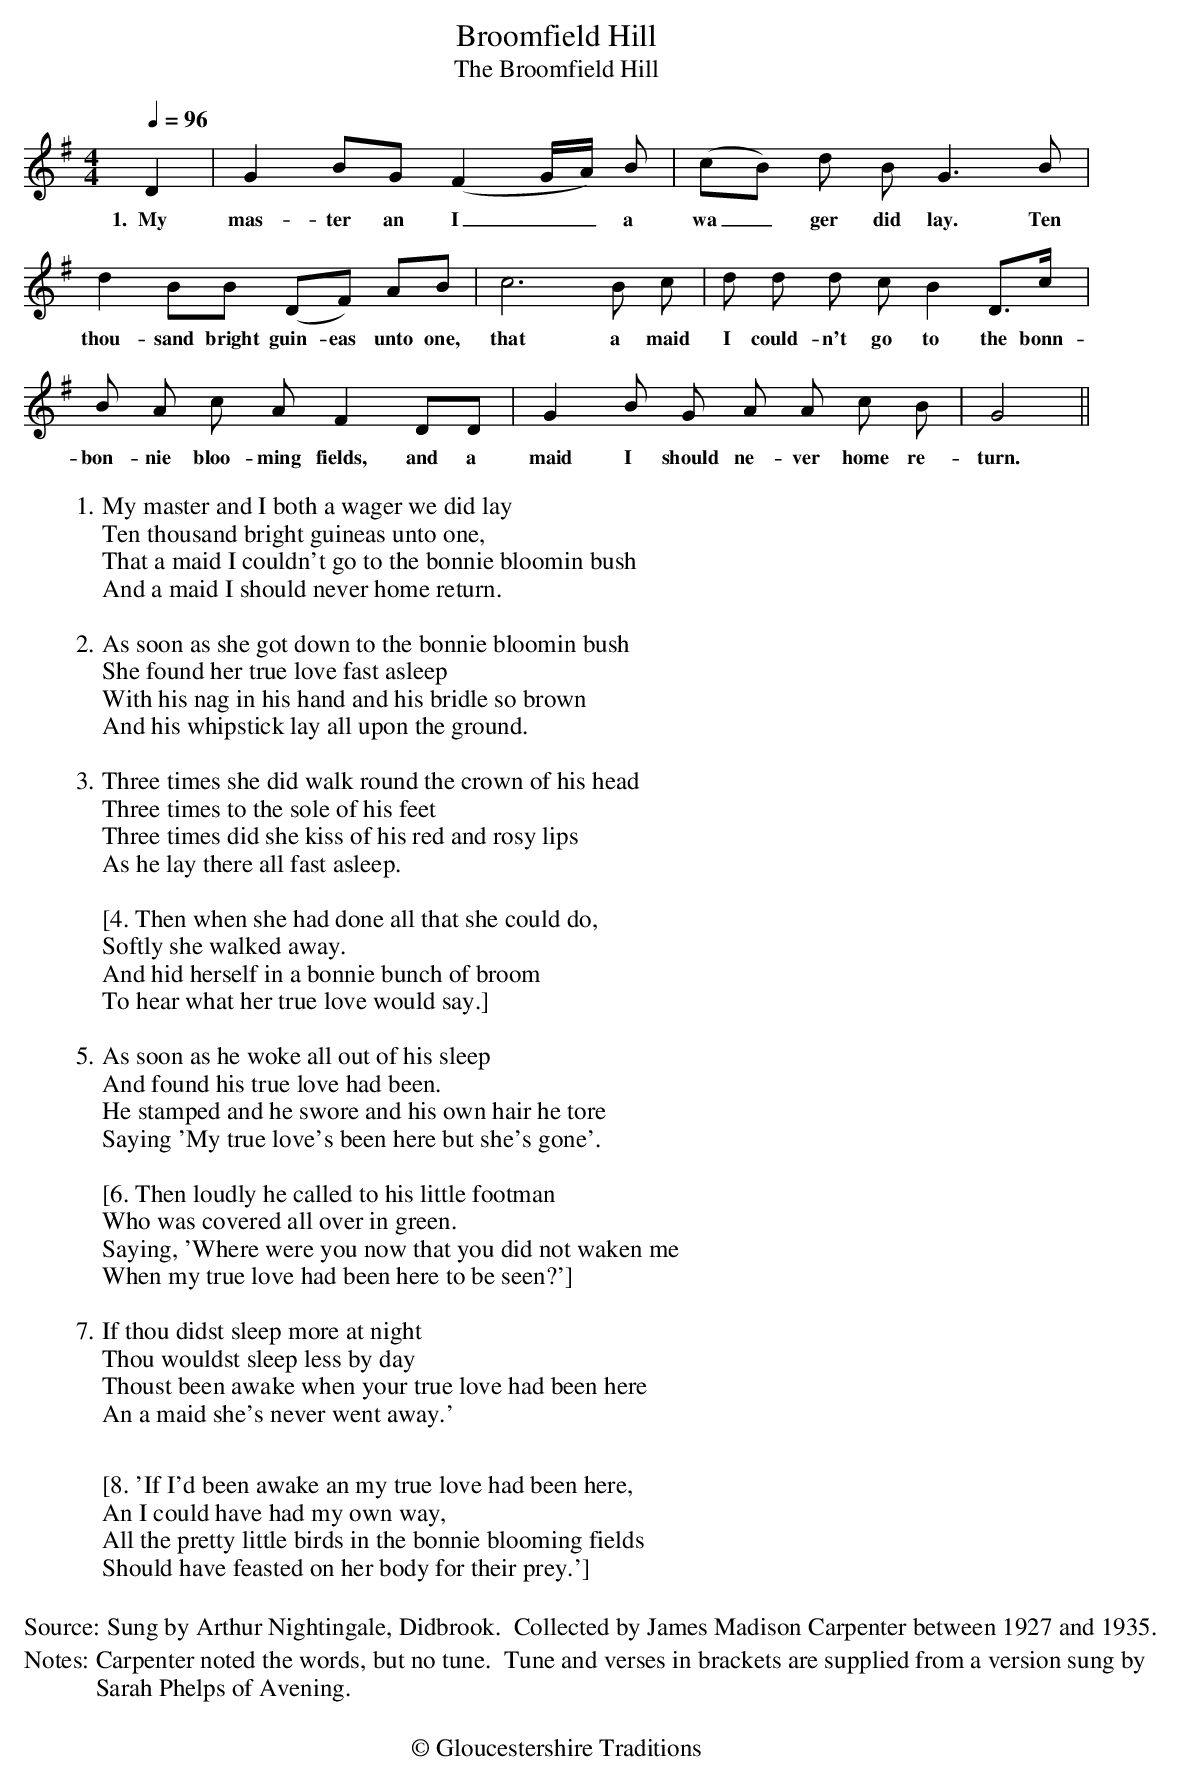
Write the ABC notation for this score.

X:1
T: Broomfield Hill
T: The Broomfield Hill
M: 4/4
L:  1/4
Q:1/4=96
K: G
D|GB/G/(FG/4A/4) B/|(c/B/) d/ B/G>B|
w:1.~~My mas-ter an I__ a wa_ger did lay. Ten
dB/B/ (D/F/) A/B/|c2>B c/|d/ d/ d/ c/ B D/>c/|
w:thou-sand bright guin-eas unto one, that a maid I could-n't go to the bonn-ie bloom-ing bush-den she'd go down to the
B/ A/ c/ A/ F D/D/|G B/ G/ A/ A/ c/ B/|G2>||
w:bon-nie bloo-ming  fields, and a maid I should ne-ver home re-turn.
%%vskip 10
W:1. My master and I both a wager we did lay
W:Ten thousand bright guineas unto one,
W:That a maid I couldn't go to the bonnie bloomin bush
W:And a maid I should never home return.
W:
W:2. As soon as she got down to the bonnie bloomin bush
W:She found her true love fast asleep
W:With his nag in his hand and his bridle so brown
W:And his whipstick lay all upon the ground.
W:
W:3. Three times she did walk round the crown of his head
W:Three times to the sole of his feet
W:Three times did she kiss of his red and rosy lips
W:As he lay there all fast asleep.
W:
W:[4. Then when she had done all that she could do,
W:Softly she walked away.
W:And hid herself in a bonnie bunch of broom
W:To hear what her true love would say.]
W:
W:5. As soon as he woke all out of his sleep
W:And found his true love had been.
W:He stamped and he swore and his own hair he tore
W:Saying 'My true love's been here but she's gone'.
W:
W:[6. Then loudly he called to his little footman
W:Who was covered all over in green.
W:Saying, 'Where were you now that you did not waken me
W:When my true love had been here to be seen?']
W:
W:7.If thou didst sleep more at night
W:Thou wouldst sleep less by day
W:Thoust been awake when your true love had been here
W:An a maid she's never went away.'
W:
W:[8. 'If I'd been awake an my true love had been here,
W:An I could have had my own way,
W:All the pretty little birds in the bonnie blooming fields
W:Should have feasted on her body for their prey.']
W:
